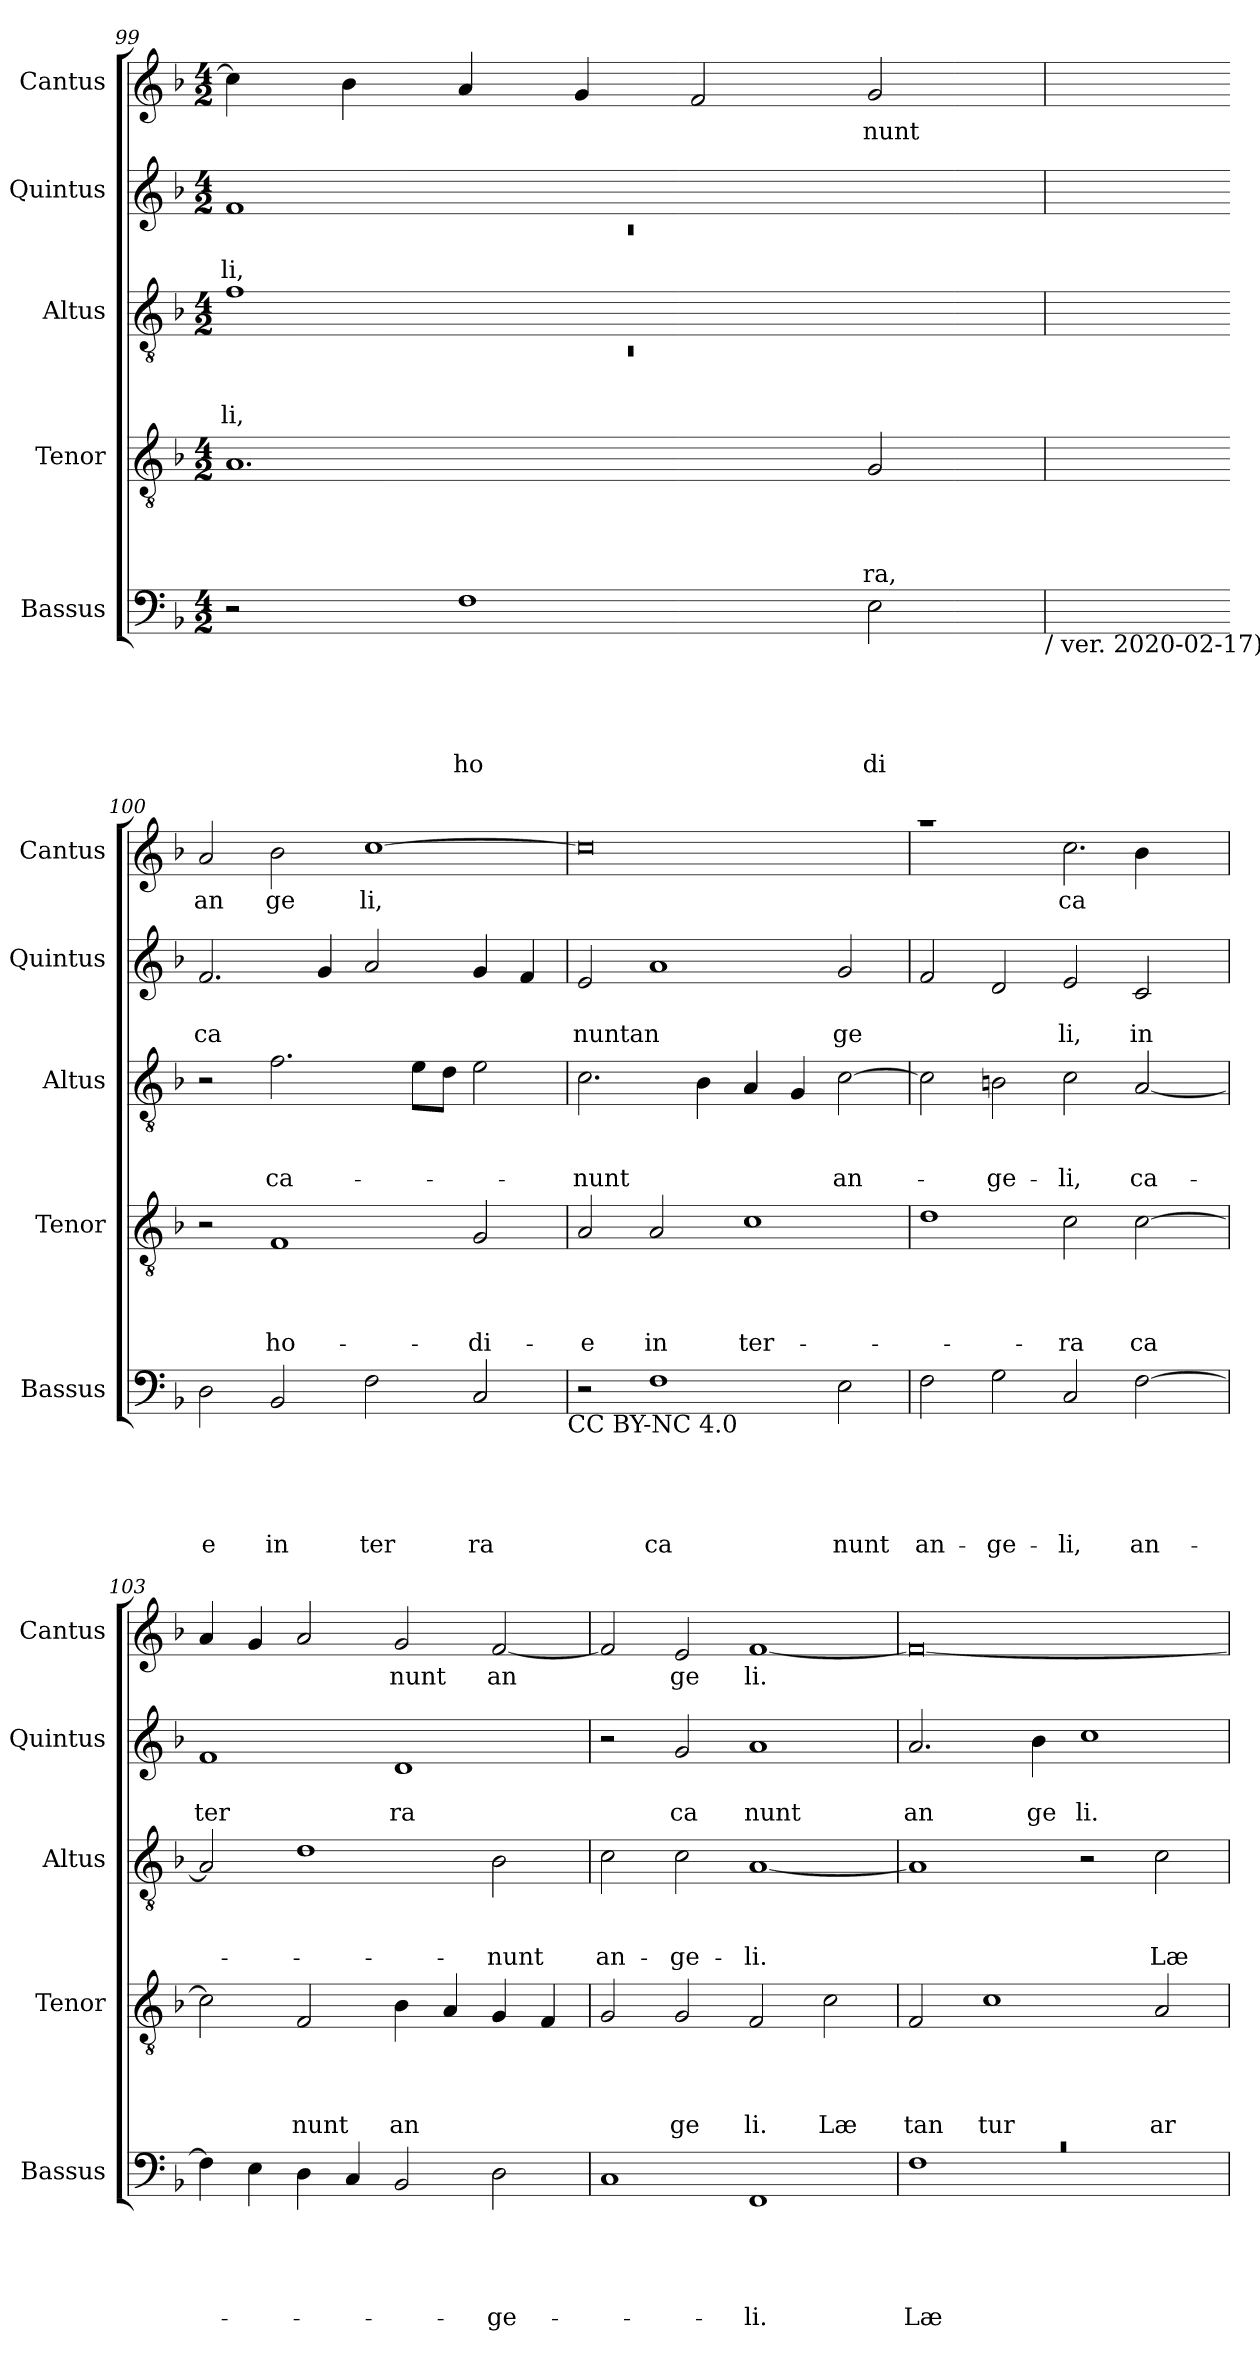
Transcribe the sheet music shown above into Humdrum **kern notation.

**kern	**text	**text	**text	**text	**text	**kern	**text	**text	**text	**text	**kern	**text	**text	**text	**kern	**text	**text	**kern	**text
*part5	*part5	*part5	*part5	*part5	*part5	*part4	*part4	*part4	*part4	*part4	*part3	*part3	*part3	*part3	*part2	*part2	*part2	*part1	*part1
*staff5	*staff5	*staff5	*staff5	*staff5	*staff5	*staff4	*staff4	*staff4	*staff4	*staff4	*staff3	*staff3	*staff3	*staff3	*staff2	*staff2	*staff2	*staff1	*staff1
*I"Bassus	*	*	*	*	*	*I"Tenor	*	*	*	*	*I"Altus	*	*	*	*I"Quintus	*	*	*I"Cantus	*
*I'Bassus	*	*	*	*	*	*I'Tenor	*	*	*	*	*I'Altus	*	*	*	*I'Quintus	*	*	*I'Cantus	*
*clefF4	*	*	*	*	*	*clefGv2	*	*	*	*	*clefGv2	*	*	*	*clefG2	*	*	*clefG2	*
*k[b-]	*	*	*	*	*	*k[b-]	*	*	*	*	*k[b-]	*	*	*	*k[b-]	*	*	*k[b-]	*
*F:	*	*	*	*	*	*F:	*	*	*	*	*F:	*	*	*	*F:	*	*	*F:	*
*M4/2	*	*	*	*	*	*M4/2	*	*	*	*	*M4/2	*	*	*	*M4/2	*	*	*M4/2	*
=99	=99	=99	=99	=99	=99	=99	=99	=99	=99	=99	=99	=99	=99	=99	=99	=99	=99	=99	=99
*	*	*	*	*	*	*	*	*	*	*	*^	*	*	*	*^	*	*	*	*
!	!	!	!	!	!	!	!	!	!	!	!	!LO:N:vis=1	!	!	!LO:LY:b	!	!LO:N:vis=1	!	!LO:LY:b	!	!
2r	.	.	.	.	.	1.A	.	.	.	.	1f	0rC	.	.	-li,	1f	0rc	.	li,	4cc\]	.
.	.	.	.	.	.	.	.	.	.	.	.	.	.	.	.	.	.	.	.	4b-\	.
!	!	!	!	!	!LO:LY:b	!	!	!	!	!	!	!	!	!	!	!	!	!	!	!	!
1F	.	.	.	.	ho	.	.	.	.	.	.	.	.	.	.	.	.	.	.	4a/	.
.	.	.	.	.	.	.	.	.	.	.	.	.	.	.	.	.	.	.	.	4g/	.
.	.	.	.	.	.	.	.	.	.	.	1ryy	.	.	.	.	1ryy	.	.	.	2f/	.
!	!	!	!	!	!LO:LY:b	!	!	!	!	!LO:LY:b	!	!	!	!	!	!	!	!	!	!	!LO:LY:b
2E\	.	.	.	.	di	2G/	.	.	.	-ra,	.	.	.	.	.	.	.	.	.	2g/	nunt
*	*	*	*	*	*	*	*	*	*	*	*v	*v	*	*	*	*	*	*	*	*	*
*	*	*	*	*	*	*	*	*	*	*	*	*	*	*	*v	*v	*	*	*	*
!LO:TX:b:t=/ ver. 2020-02-17)	!	!	!	!	!	!	!	!	!	!	!	!	!	!	!	!	!	!	!
=100	=100	=100	=100	=100	=100	=100	=100	=100	=100	=100	=100	=100	=100	=100	=100	=100	=100	=100	=100
!	!	!	!	!	!LO:LY:b	!	!	!	!	!	!	!	!	!	!	!	!LO:LY:b	!	!LO:LY:b
2D\	.	.	.	.	e	2r	.	.	.	.	2r	.	.	.	2.f/	.	ca	2a/	an
!	!	!	!	!	!LO:LY:b	!	!	!	!	!LO:LY:b	!	!	!	!LO:LY:b	!	!	!	!	!LO:LY:b
2BB-/	.	.	.	.	in	1F	.	.	.	ho-	2.f\	.	.	ca-	.	.	.	2b-\	ge
.	.	.	.	.	.	.	.	.	.	.	.	.	.	.	4g/	.	.	.	.
!	!	!	!	!	!LO:LY:b	!	!	!	!	!	!	!	!	!	!	!	!	!	!LO:LY:b
2F\	.	.	.	.	ter	.	.	.	.	.	.	.	.	.	2a/	.	.	[>1cc	li,
.	.	.	.	.	.	.	.	.	.	.	8e\L	.	.	.	.	.	.	.	.
.	.	.	.	.	.	.	.	.	.	.	8d\J	.	.	.	.	.	.	.	.
!	!	!	!	!	!LO:LY:b	!	!	!	!	!LO:LY:b	!	!	!	!	!	!	!	!	!
2C/	.	.	.	.	ra	2G/	.	.	.	-di-	2e\	.	.	.	4g/	.	.	.	.
.	.	.	.	.	.	.	.	.	.	.	.	.	.	.	4f/	.	.	.	.
!LO:TX:b:t=CC BY-NC 4.0	!	!	!	!	!	!	!	!	!	!	!	!	!	!	!	!	!	!	!
=101	=101	=101	=101	=101	=101	=101	=101	=101	=101	=101	=101	=101	=101	=101	=101	=101	=101	=101	=101
!	!	!	!	!	!	!	!	!	!	!LO:LY:b	!	!	!	!LO:LY:b	!	!	!LO:LY:b	!	!
2r	.	.	.	.	.	2A/	.	.	.	-e	2.c\	.	.	-nunt	2e/	.	nuntan	0cc]	.
!	!	!	!	!	!LO:LY:b	!	!	!	!	!LO:LY:b	!	!	!	!	!	!	!	!	!
1F	.	.	.	.	ca	2A/	.	.	.	in	.	.	.	.	1a	.	.	.	.
.	.	.	.	.	.	.	.	.	.	.	4B-\	.	.	.	.	.	.	.	.
!	!	!	!	!	!	!	!	!	!	!LO:LY:b	!	!	!	!	!	!	!	!	!
.	.	.	.	.	.	1c	.	.	.	ter-	4A/	.	.	.	.	.	.	.	.
.	.	.	.	.	.	.	.	.	.	.	4G/	.	.	.	.	.	.	.	.
!	!	!	!	!	!LO:LY:b	!	!	!	!	!	!	!	!	!LO:LY:b	!	!	!LO:LY:b	!	!
2E\	.	.	.	.	nunt	.	.	.	.	.	[>2c\	.	.	an-	2g/	.	ge	.	.
!!LO:PB:g=z
=102	=102	=102	=102	=102	=102	=102	=102	=102	=102	=102	=102	=102	=102	=102	=102	=102	=102	=102	=102
!	!	!	!	!	!LO:LY:b	!	!	!	!	!	!	!	!	!	!	!	!	!	!
*	*	*	*	*	*	*	*	*	*	*	*	*	*	*	*	*	*	*^	*
2F\	.	.	.	.	an-	1d	.	.	.	.	2c\]	.	.	.	2f/	.	.	1raa	1.ryy	.
!	!	!	!	!	!LO:LY:b	!	!	!	!	!	!	!	!	!LO:LY:b	!	!	!	!	!	!
2G\	.	.	.	.	-ge-	.	.	.	.	.	2B\	.	.	-ge-	2d/	.	.	.	.	.
!	!	!	!	!	!LO:LY:b	!	!	!	!	!LO:LY:b	!	!	!	!LO:LY:b	!	!	!LO:LY:b	!	!	!LO:LY:b
2C/	.	.	.	.	-li,	2c\	.	.	.	-ra	2c\	.	.	-li,	2e/	.	li,	2.cc\	.	ca
!	!	!	!	!	!LO:LY:b	!	!	!	!	!LO:LY:b	!	!	!	!LO:LY:b	!	!	!LO:LY:b	!	!	!
[>2F\	.	.	.	.	an-	[>2c\	.	.	.	ca	[<2A/	.	.	ca-	2c/	.	in	.	4b-\	.
.	.	.	.	.	.	.	.	.	.	.	.	.	.	.	.	.	.	4ryy	4ryy	.
=103	=103	=103	=103	=103	=103	=103	=103	=103	=103	=103	=103	=103	=103	=103	=103	=103	=103	=103	=103	=103
!	!	!	!	!	!	!	!	!	!	!	!	!	!	!	!	!	!LO:LY:b	!	!	!
*	*	*	*	*	*	*	*	*	*	*	*	*	*	*	*	*	*	*v	*v	*
4F\]	.	.	.	.	.	2c\]	.	.	.	.	2A/]	.	.	.	1f	.	ter	4a/	.
4E\	.	.	.	.	.	.	.	.	.	.	.	.	.	.	.	.	.	4g/	.
!	!	!	!	!	!	!	!	!	!	!LO:LY:b	!	!	!	!	!	!	!	!	!
4D\	.	.	.	.	.	2F/	.	.	.	nunt	1d	.	.	.	.	.	.	2a/	.
4C/	.	.	.	.	.	.	.	.	.	.	.	.	.	.	.	.	.	.	.
!	!	!	!	!	!	!	!	!	!	!LO:LY:b	!	!	!	!	!	!	!LO:LY:b	!	!LO:LY:b
2BB-/	.	.	.	.	.	4B-\	.	.	.	an	.	.	.	.	1d	.	ra	2g/	nunt
.	.	.	.	.	.	4A/	.	.	.	.	.	.	.	.	.	.	.	.	.
!	!	!	!	!	!LO:LY:b	!	!	!	!	!	!	!	!	!LO:LY:b	!	!	!	!	!LO:LY:b
2D\	.	.	.	.	-ge-	4G/	.	.	.	.	2B-\	.	.	-nunt	.	.	.	[<2f/	an
.	.	.	.	.	.	4F/	.	.	.	.	.	.	.	.	.	.	.	.	.
=104	=104	=104	=104	=104	=104	=104	=104	=104	=104	=104	=104	=104	=104	=104	=104	=104	=104	=104	=104
!	!	!	!	!	!	!	!	!	!	!	!	!	!	!LO:LY:b	!	!	!	!	!
1C	.	.	.	.	.	2G/	.	.	.	.	2c\	.	.	an-	2r	.	.	2f/]	.
!	!	!	!	!	!	!	!	!	!	!LO:LY:b	!	!	!	!LO:LY:b	!	!	!LO:LY:b	!	!LO:LY:b
.	.	.	.	.	.	2G/	.	.	.	ge	2c\	.	.	-ge-	2g/	.	ca	2e/	ge
!	!	!	!	!	!LO:LY:b	!	!	!	!	!LO:LY:b	!	!	!	!LO:LY:b	!	!	!LO:LY:b	!	!LO:LY:b
1FF	.	.	.	.	-li.	2F/	.	.	.	li.	[<1A	.	.	-li.	1a	.	nunt	[<1f	li.
!	!	!	!	!	!	!	!	!	!	!LO:LY:b	!	!	!	!	!	!	!	!	!
.	.	.	.	.	.	2c\	.	.	.	Læ	.	.	.	.	.	.	.	.	.
=105	=105	=105	=105	=105	=105	=105	=105	=105	=105	=105	=105	=105	=105	=105	=105	=105	=105	=105	=105
!LO:N:vis=1	!	!	!	!	!LO:LY:b	!	!	!	!	!LO:LY:b	!	!	!	!	!	!	!LO:LY:b	!	!
*^	*	*	*	*	*	*	*	*	*	*	*	*	*	*	*	*	*	*	*
0rc	1F	.	.	.	.	Læ-	2F/	.	.	.	tan	1A]	.	.	.	2.a/	.	an	0f_	.
!	!	!	!	!	!	!	!	!	!	!	!LO:LY:b	!	!	!	!	!	!	!	!	!
.	.	.	.	.	.	.	1c	.	.	.	tur	.	.	.	.	.	.	.	.	.
!	!	!	!	!	!	!	!	!	!	!	!	!	!	!	!	!	!	!LO:LY:b	!	!
.	.	.	.	.	.	.	.	.	.	.	.	.	.	.	.	4b-\	.	ge	.	.
!	!	!	!	!	!	!	!	!	!	!	!	!	!	!	!	!	!	!LO:LY:b	!	!
.	1ryy	.	.	.	.	.	.	.	.	.	.	2r	.	.	.	1cc	.	li.	.	.
!	!	!	!	!	!	!	!	!	!	!	!LO:LY:b	!	!	!	!LO:LY:b	!	!	!	!	!
.	.	.	.	.	.	.	2A/	.	.	.	ar	2c\	.	.	Læ-	.	.	.	.	.
*v	*v	*	*	*	*	*	*	*	*	*	*	*	*	*	*	*	*	*	*	*
=	=	=	=	=	=	=	=	=	=	=	=	=	=	=	=	=	=	=	=
*-	*-	*-	*-	*-	*-	*-	*-	*-	*-	*-	*-	*-	*-	*-	*-	*-	*-	*-	*-
